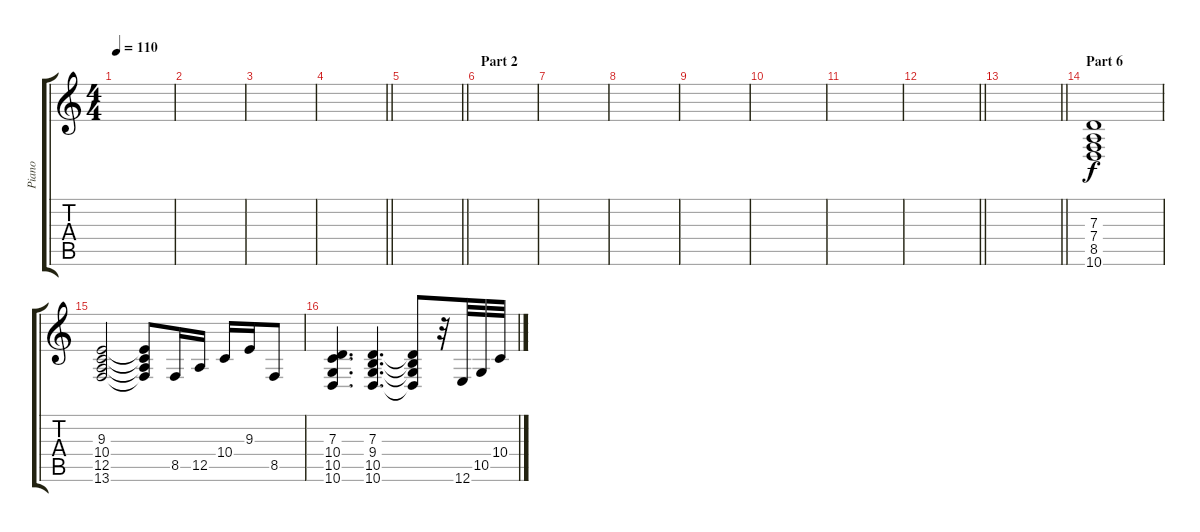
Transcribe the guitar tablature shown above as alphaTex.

\track ("Piano" "Piano") {instrument acousticgrandpiano}
\staff {score tabs}
\tuning (E4 B3 G3 D3 A2 E2) {hide}
\ts (4 4)
\tempo 110
\clef g2
\ks c
|
|
|
\barLineRight lightlight
|
\barLineRight lightlight
|
\section ("" "Part 2")
|
|
|
|
|
|
\barLineRight lightlight
|
\barLineRight lightlight
|
\section ("" "Part 6")
(7.3 7.4 8.5 10.6).1 |
(9.3 10.4 12.5 13.6).2 (9.3{t} 10.4{t} 12.5{t} 13.6{t}).8 8.5.16 12.5.16 10.4.16 9.3.16 8.5.8 |
(7.3 10.4 10.5 10.6).4{d} (7.3 9.4 10.5 10.6).4{d} (7.3{t} 9.4{t} 10.5{t} 10.6{t}).8 r.32 12.6.32 10.5.32 10.4.32
